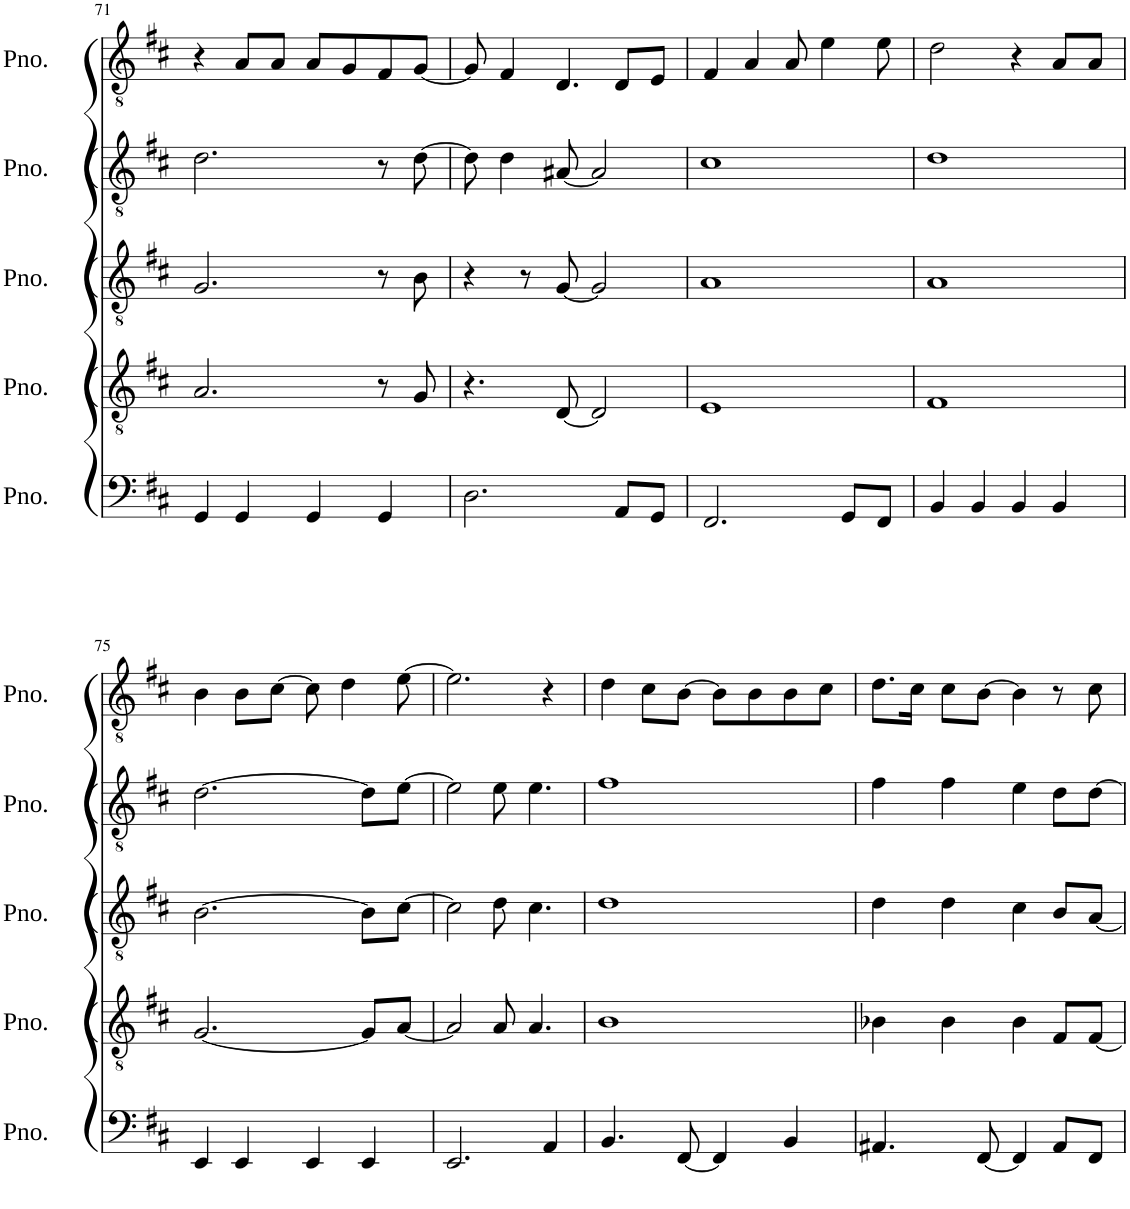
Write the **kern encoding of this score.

**kern	**kern	**kern	**kern	**kern
*part5	*part4	*part3	*part2	*part1
*staff5	*staff4	*staff3	*staff2	*staff1
*I"Piano	*I"Piano	*I"Piano	*I"Piano	*I"Piano
*I'Pno.	*I'Pno.	*I'Pno.	*I'Pno.	*I'Pno.
!!LO:PB:g=z
*clefF4	*clefGv2	*clefGv2	*clefGv2	*clefGv2
*k[f#c#]	*k[f#c#]	*k[f#c#]	*k[f#c#]	*k[f#c#]
*M4/4	*M4/4	*M4/4	*M4/4	*M4/4
=71	=71	=71	=71	=71
4GG/	2.A/	2.G/	2.d\	4r
4GG/	.	.	.	8A/L
.	.	.	.	8A/J
4GG/	.	.	.	8A/L
.	.	.	.	8G/
4GG/	8r	8r	8r	8F#/
.	8G/	8B\	[8d\	[8G/J
=72	=72	=72	=72	=72
2.D\	4.r	4r	8d\]	8G/]
.	.	.	4d\	4F#/
.	.	8r	.	.
.	[8D/	[8G/	[8A#X/	4.D/
.	2D/]	2G/]	2A#/]	.
8AA/L	.	.	.	8D/L
8GG/J	.	.	.	8E/J
=73	=73	=73	=73	=73
2.FF#/	1E	1A	1c#	4F#/
.	.	.	.	4A/
.	.	.	.	8A/
.	.	.	.	4e\
8GG/L	.	.	.	.
8FF#/J	.	.	.	8e\
=74	=74	=74	=74	=74
4BB/	1F#	1A	1d	2d\
4BB/	.	.	.	.
4BB/	.	.	.	4r
4BB/	.	.	.	8A/L
.	.	.	.	8A/J
!!LO:LB:g=z
=75	=75	=75	=75	=75
4EE/	[2.G/	[2.B\	[2.d\	4B\
4EE/	.	.	.	8B\L
.	.	.	.	[8c#\J
4EE/	.	.	.	8c#\]
.	.	.	.	4d\
4EE/	8G/L]	8B\L]	8d\L]	.
.	[8A/J	[8c#\J	[8e\J	[8e\
=76	=76	=76	=76	=76
2.EE/	2A/]	2c#\]	2e\]	2.e\]
.	8A/	8d\	8e\	.
.	4.A/	4.c#\	4.e\	.
4AA/	.	.	.	4r
=77	=77	=77	=77	=77
4.BB/	1B	1d	1f#	4d\
.	.	.	.	8c#\L
[8FF#/	.	.	.	[8B\J
4FF#/]	.	.	.	8B\L]
.	.	.	.	8B\
4BB/	.	.	.	8B\
.	.	.	.	8c#\J
=78	=78	=78	=78	=78
4.AA#X/	4B-X\	4d\	4f#\	8.d\L
.	.	.	.	16c#\Jk
.	4B-\	4d\	4f#\	8c#\L
[8FF#/	.	.	.	[8B\J
4FF#/]	4B-\	4c#\	4e\	4B\]
8AA#/L	8F#/L	8B/L	8d\L	8r
8FF#/J	[8F#/J	[8A/J	[8d\J	8c#\
=	=	=	=	=
*-	*-	*-	*-	*-
